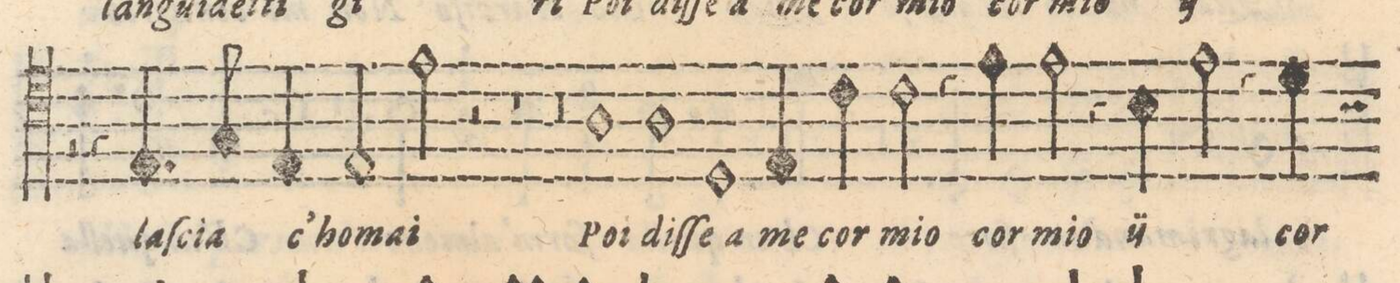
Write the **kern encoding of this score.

**kern	**text
*I"SESTO	*
*clefC4	*
*k[]	*
*met(c)	*
*M2/1	*
2r	.
4r	.
4.E/	laſ-
8G/	-cia
4E/	c`ho-
2E/	-ma-
=12-	=12-
2e\	i
2r	.
1r	.
=13-	=13-
0r	.
=14-	=14-
1A	Poi
1A	diſ-
=15-	=15-
1D	-ſe a
4E/	me
4c\	cor
2c\	mio
=16-	=16-
4r	.
4e\	cor
2e\	mio
4r	.
4B\	/cor
2e\	mio/
=17-	=17-
4r	.
4d\	cor
*-	*-
